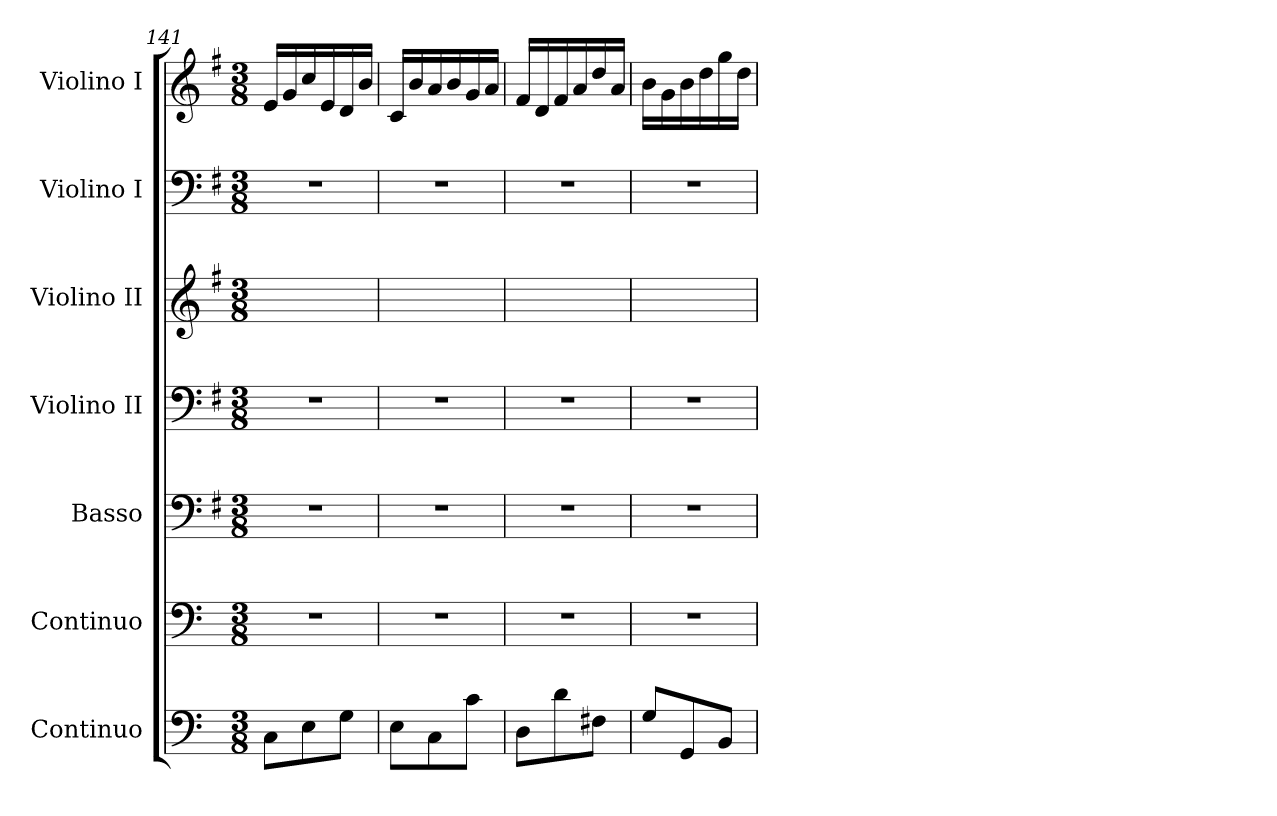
**kern	**kern	**kern	**kern	**kern	**kern	**kern
*part7	*part6	*part5	*part4	*part3	*part2	*part1
*staff7	*staff6	*staff5	*staff4	*staff3	*staff2	*staff1
*I"Continuo	*I"Continuo	*I"Basso	*I"Violino II	*I"Violino II	*I"Violino I	*I"Violino I
*	*	*I'B.	*I'Vln. II	*I'Vln. II	*I'Vln. I	*I'Vln. I
*clefF4	*clefF4	*clefF4	*clefF4	*clefG2	*clefF4	*clefG2
*k[]	*k[]	*k[f#]	*k[f#]	*k[f#]	*k[f#]	*k[f#]
*a:	*a:	*e:	*e:	*e:	*e:	*e:
*M3/8	*M3/8	*M3/8	*M3/8	*M3/8	*M3/8	*M3/8
=141	=141	=141	=141	=141	=141	=141
!	!LO:N:vis=1	!LO:N:vis=1	!LO:N:vis=1	!	!LO:N:vis=1	!
8Ci\L	4.r	4.r	4.r	16ei/LLyy	4.r	16ei/LL
.	.	.	.	16gi/yy	.	16gi/
8Ei\	.	.	.	16cci/yy	.	16cci/
.	.	.	.	16ei/yy	.	16ei/
8Gi\J	.	.	.	16di/yy	.	16di/
.	.	.	.	16bi/JJyy	.	16bi/JJ
=142	=142	=142	=142	=142	=142	=142
!	!LO:N:vis=1	!LO:N:vis=1	!LO:N:vis=1	!	!LO:N:vis=1	!
8Ei\L	4.r	4.r	4.r	16ci/LLyy	4.r	16ci/LL
.	.	.	.	16bi/yy	.	16bi/
8Ci\	.	.	.	16ai/yy	.	16ai/
.	.	.	.	16bi/yy	.	16bi/
8ci\J	.	.	.	16gi/yy	.	16gi/
.	.	.	.	16ai/JJyy	.	16ai/JJ
=143	=143	=143	=143	=143	=143	=143
!	!LO:N:vis=1	!LO:N:vis=1	!LO:N:vis=1	!	!LO:N:vis=1	!
8Di\L	4.r	4.r	4.r	16f#i/LLyy	4.r	16f#i/LL
.	.	.	.	16di/yy	.	16di/
8di\	.	.	.	16f#i/yy	.	16f#i/
.	.	.	.	16ai/yy	.	16ai/
8F#i\J	.	.	.	16ddi/yy	.	16ddi/
.	.	.	.	16ai/JJyy	.	16ai/JJ
=144	=144	=144	=144	=144	=144	=144
!	!LO:N:vis=1	!LO:N:vis=1	!LO:N:vis=1	!	!LO:N:vis=1	!
8Gi/L	4.r	4.r	4.r	16bi\LLyy	4.r	16bi\LL
.	.	.	.	16gi\yy	.	16gi\
8GGi/	.	.	.	16bi\yy	.	16bi\
.	.	.	.	16ddi\yy	.	16ddi\
8BBi/J	.	.	.	16ggi\yy	.	16ggi\
.	.	.	.	16ddi\JJyy	.	16ddi\JJ
=	=	=	=	=	=	=
*-	*-	*-	*-	*-	*-	*-
